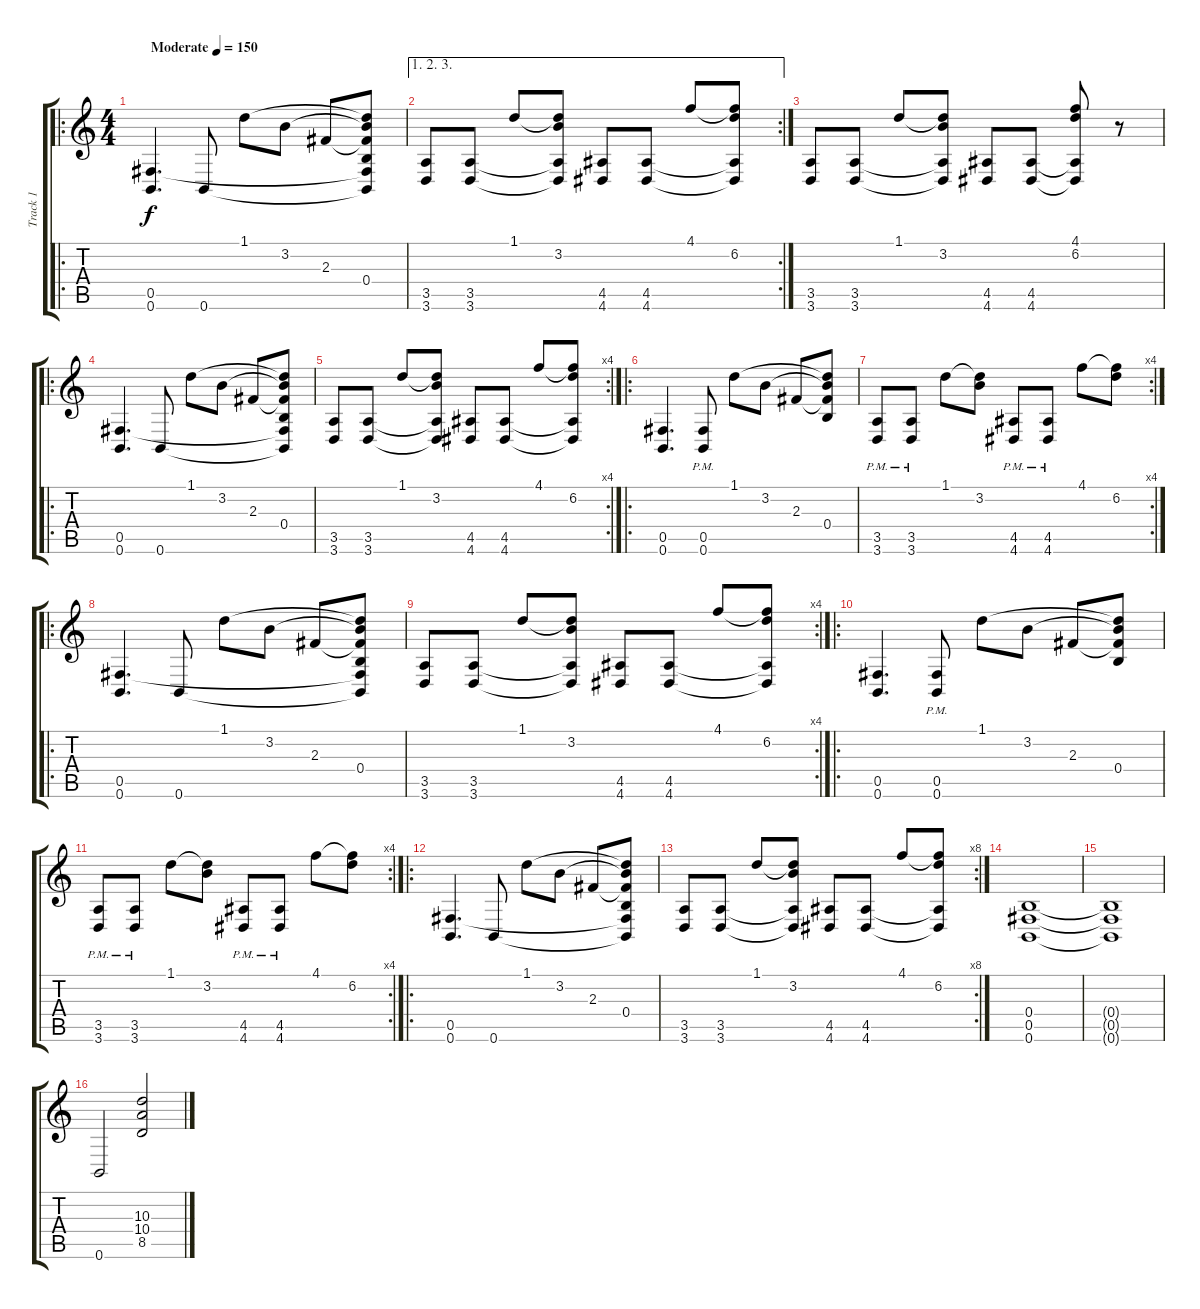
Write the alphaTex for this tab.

\track ("Track 1" "Track 1") {instrument overdrivenguitar}
\staff {score tabs}
\tuning (Db4 Ab3 E3 B2 Gb2 B1) {hide}
\ro
\ts (4 4)
\tempo (150 "Moderate")
\clef g2
\ks c
(0.5 0.6).4{d dy f instrument overdrivenguitar} 0.6.8 1.1.8 3.2.8 2.3.8 (1.1{t} 3.2{t} 2.3{t} 0.4 0.5{t} 0.6{t}).8 |
\ae (1 2 3)
\rc 2
(3.5 3.6).8 (3.5 3.6).8 1.1.8 (1.1{t} 3.2 3.5{t} 3.6{t}).8 (4.5 4.6).8 (4.5 4.6).8 4.1.8 (4.1{t} 6.2 4.5{t} 4.6{t}).8 |
(3.5 3.6).8 (3.5 3.6).8 1.1.8 (1.1{t} 3.2 3.5{t} 3.6{t}).8 (4.5 4.6).8 (4.5 4.6).8 (4.1 6.2 4.5{t} 4.6{t}).8 r.8 |
\ro
(0.5 0.6).4{d} 0.6.8 1.1.8 3.2.8 2.3.8 (1.1{t} 3.2{t} 2.3{t} 0.4 0.5{t} 0.6{t}).8 |
\rc 4
(3.5 3.6).8 (3.5 3.6).8 1.1.8 (1.1{t} 3.2 3.5{t} 3.6{t}).8 (4.5 4.6).8 (4.5 4.6).8 4.1.8 (4.1{t} 6.2 4.5{t} 4.6{t}).8 |
\ro
(0.5 0.6).4{d} (0.5{pm} 0.6{pm}).8 1.1.8 3.2.8 2.3.8 (1.1{t} 3.2{t} 2.3{t} 0.4).8 |
\rc 4
(3.5{pm} 3.6{pm}).8 (3.5{pm} 3.6{pm}).8 1.1.8 (1.1{t} 3.2).8 (4.5{pm} 4.6{pm}).8 (4.5{pm} 4.6{pm}).8 4.1.8 (4.1{t} 6.2).8 |
\ro
(0.5 0.6).4{d} 0.6.8 1.1.8 3.2.8 2.3.8 (1.1{t} 3.2{t} 2.3{t} 0.4 0.5{t} 0.6{t}).8 |
\rc 4
(3.5 3.6).8 (3.5 3.6).8 1.1.8 (1.1{t} 3.2 3.5{t} 3.6{t}).8 (4.5 4.6).8 (4.5 4.6).8 4.1.8 (4.1{t} 6.2 4.5{t} 4.6{t}).8 |
\ro
(0.5 0.6).4{d} (0.5{pm} 0.6{pm}).8 1.1.8 3.2.8 2.3.8 (1.1{t} 3.2{t} 2.3{t} 0.4).8 |
\rc 4
(3.5{pm} 3.6{pm}).8 (3.5{pm} 3.6{pm}).8 1.1.8 (1.1{t} 3.2).8 (4.5{pm} 4.6{pm}).8 (4.5{pm} 4.6{pm}).8 4.1.8 (4.1{t} 6.2).8 |
\ro
(0.5 0.6).4{d} 0.6.8 1.1.8 3.2.8 2.3.8 (1.1{t} 3.2{t} 2.3{t} 0.4 0.5{t} 0.6{t}).8 |
\rc 8
(3.5 3.6).8 (3.5 3.6).8 1.1.8 (1.1{t} 3.2 3.5{t} 3.6{t}).8 (4.5 4.6).8 (4.5 4.6).8 4.1.8 (4.1{t} 6.2 4.5{t} 4.6{t}).8 |
(0.4 0.5 0.6).1 |
(0.4{t} 0.5{t} 0.6{t}).1 |
0.6.2 (10.3 10.4 8.5).2
